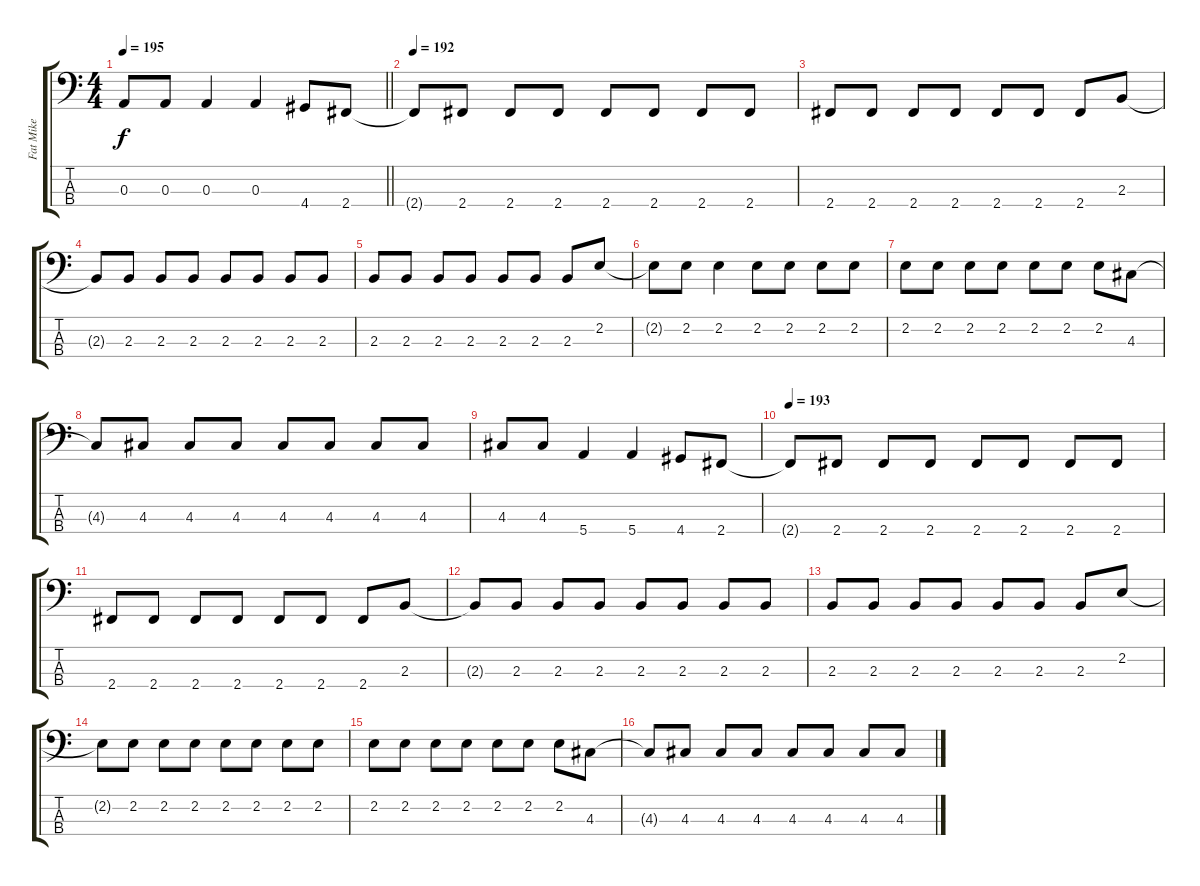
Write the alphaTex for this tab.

\track ("Fat Mike" "Fat Mike") {instrument electricbasspick}
\staff {score tabs}
\tuning (G2 D2 A1 E1) {hide}
\ts (4 4)
\tempo 195
\clef f4
\barLineRight lightlight
\ks c
0.3.8{dy f} 0.3.8 0.3.4 0.3.4 4.4.8 2.4.8 |
\section ("" "")
\tempo 192
2.4{t}.8 2.4.8 2.4.8 2.4.8 2.4.8 2.4.8 2.4.8 2.4.8 |
2.4.8 2.4.8 2.4.8 2.4.8 2.4.8 2.4.8 2.4.8 2.3.8 |
2.3{t}.8 2.3.8 2.3.8 2.3.8 2.3.8 2.3.8 2.3.8 2.3.8 |
2.3.8 2.3.8 2.3.8 2.3.8 2.3.8 2.3.8 2.3.8 2.2.8 |
2.2{t}.8 2.2.8 2.2.4 2.2.8 2.2.8 2.2.8 2.2.8 |
2.2.8 2.2.8 2.2.8 2.2.8 2.2.8 2.2.8 2.2.8 4.3.8 |
4.3{t}.8 4.3.8 4.3.8 4.3.8 4.3.8 4.3.8 4.3.8 4.3.8 |
4.3.8 4.3.8 5.4.4 5.4.4 4.4.8 2.4.8 |
\tempo 193
2.4{t}.8 2.4.8 2.4.8 2.4.8 2.4.8 2.4.8 2.4.8 2.4.8 |
2.4.8 2.4.8 2.4.8 2.4.8 2.4.8 2.4.8 2.4.8 2.3.8 |
2.3{t}.8 2.3.8 2.3.8 2.3.8 2.3.8 2.3.8 2.3.8 2.3.8 |
2.3.8 2.3.8 2.3.8 2.3.8 2.3.8 2.3.8 2.3.8 2.2.8 |
2.2{t}.8 2.2.8 2.2.8 2.2.8 2.2.8 2.2.8 2.2.8 2.2.8 |
2.2.8 2.2.8 2.2.8 2.2.8 2.2.8 2.2.8 2.2.8 4.3.8 |
4.3{t}.8 4.3.8 4.3.8 4.3.8 4.3.8 4.3.8 4.3.8 4.3.8
